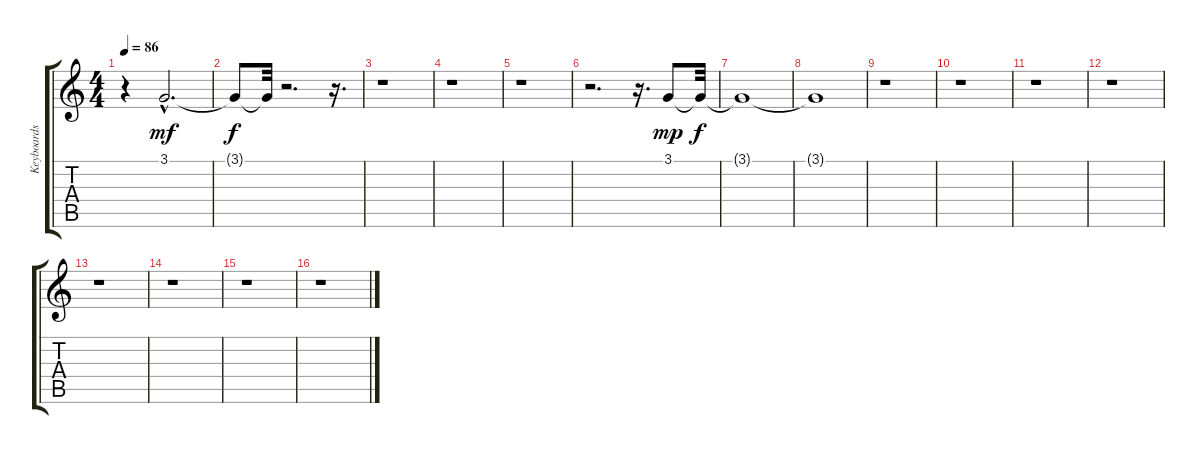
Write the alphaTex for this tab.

\track ("Keyboards" "Keyboards") {instrument synthbrass1}
\staff {score tabs}
\tuning (E4 B3 G3 D3 A2 E2) {hide}
\ts (4 4)
\tempo 86
\clef g2
\ks c
r.4{dy f} 3.1{hac}.2{d dy mf} |
3.1{t}.8{dy f} 3.1{t}.32 r.2{d} r.16{d} |
r.1 |
r.1 |
r.1 |
r.2{d} r.16{d} 3.1.8{dy mp} 3.1{t}.32{dy f} |
3.1{t}.1 |
3.1{t}.1 |
r.1 |
r.1 |
r.1 |
r.1 |
r.1 |
r.1 |
r.1 |
r.1
